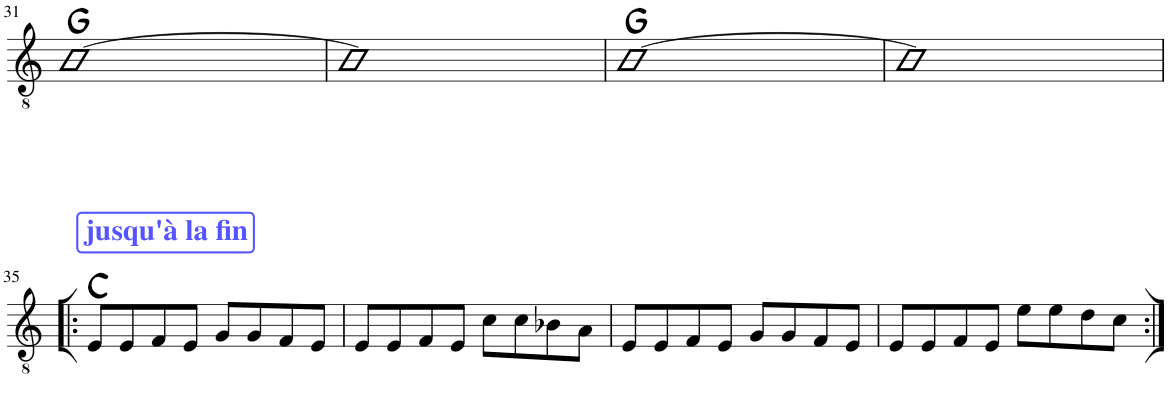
**kern	**harte
*part1	*part1
*staff1	*
*I"Classical Guitar	*
*I'Guit.	*
!!LO:PB:g=z
*clefGv2	*
*k[]	*
*M4/4	*
=31	=31
[1G	G:maj
=32	=32
1G]	.
=33	=33
[1G	G:maj
=34	=34
1G]	.
!!LO:LB:g=z
!!LO:REH:place=s1:a:B:cj:color=#5555FF:fs=14:t=jusqu'à la fin
=35!|:	=35!|:
8E/L	C:maj
8E/	.
8F/	.
8E/J	.
8G/L	.
8G/	.
8F/	.
8E/J	.
=36	=36
8E/L	.
8E/	.
8F/	.
8E/J	.
8c\L	.
8c\	.
8B-X\	.
8A\J	.
=37	=37
8E/L	.
8E/	.
8F/	.
8E/J	.
8G/L	.
8G/	.
8F/	.
8E/J	.
=38	=38
8E/L	.
8E/	.
8F/	.
8E/J	.
8e\L	.
8e\	.
8d\	.
8c\J	.
=:|!	=:|!
*-	*-
